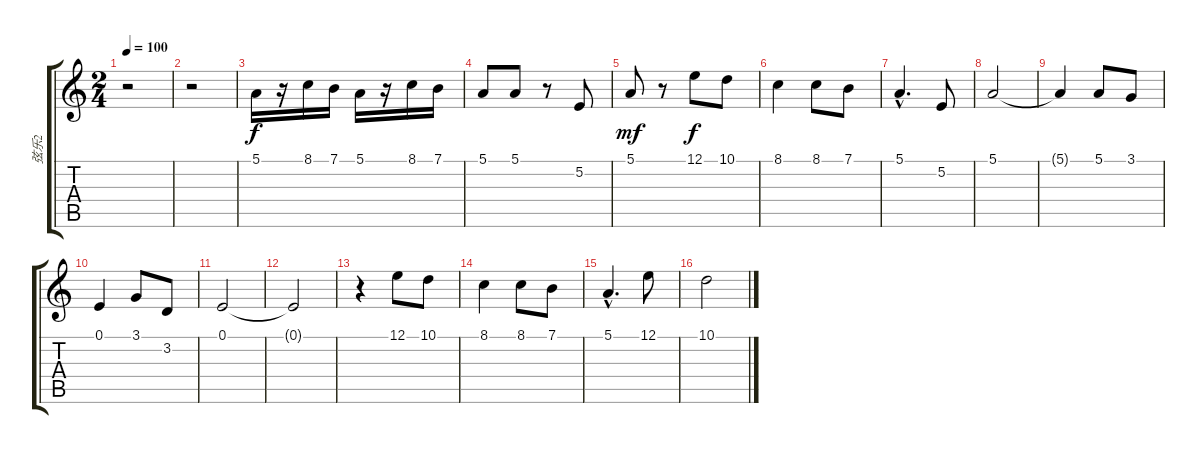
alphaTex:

\track ("弦乐2" "弦乐2") {instrument stringensemble1}
\staff {score tabs}
\tuning (E4 B3 G3 D3 A2 E2) {hide}
\ts (2 4)
\tempo 100
\clef g2
\ks c
r.2{dy f} |
r.2 |
5.1.16 r.16 8.1.16 7.1.16 5.1.16 r.16 8.1.16 7.1.16 |
5.1.8 5.1.8 r.8 5.2.8 |
5.1.8{dy mf} r.8 12.1.8{dy f} 10.1.8 |
8.1.4 8.1.8 7.1.8 |
5.1{hac}.4{d} 5.2.8 |
5.1.2 |
5.1{t}.4 5.1.8 3.1.8 |
0.1.4 3.1.8 3.2.8 |
0.1.2 |
0.1{t}.2 |
r.4 12.1.8 10.1.8 |
8.1.4 8.1.8 7.1.8 |
5.1{hac}.4{d} 12.1.8 |
10.1.2
